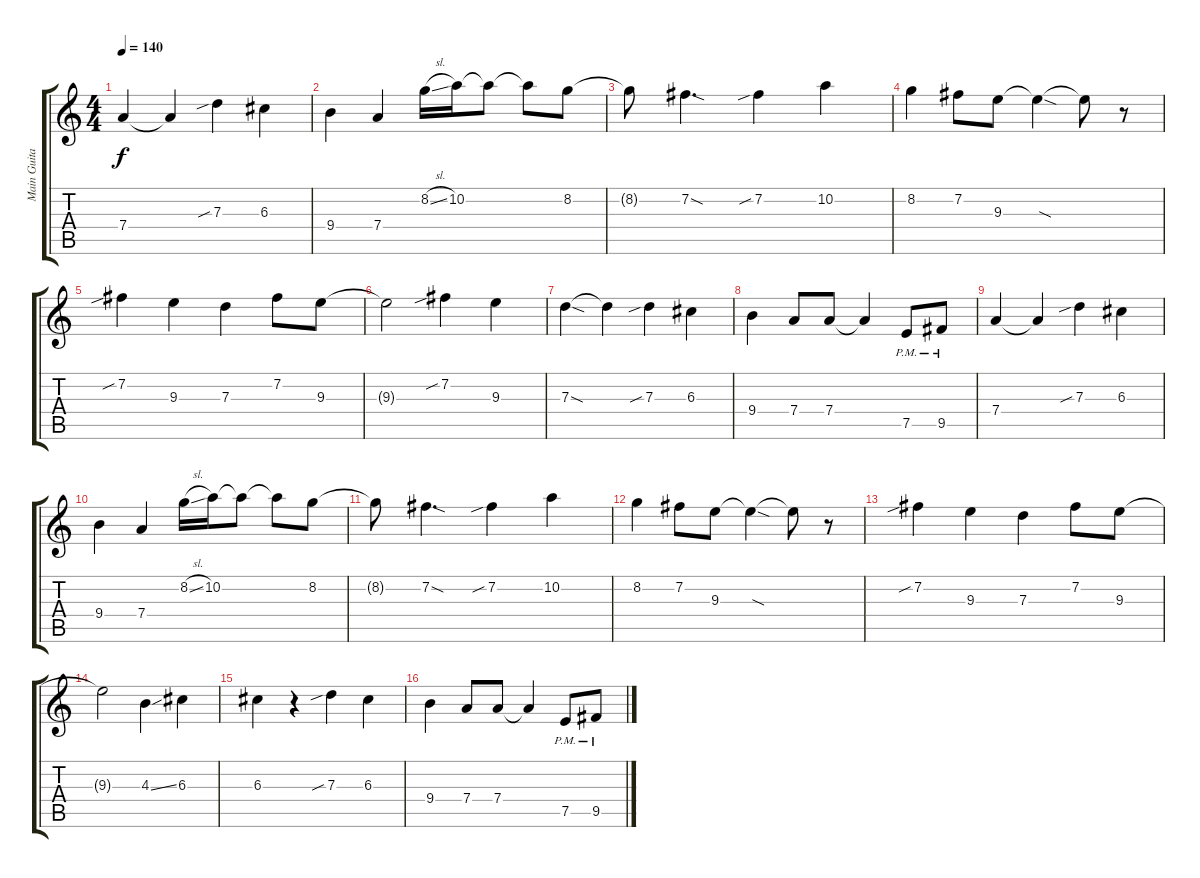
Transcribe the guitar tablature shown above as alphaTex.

\track ("Main Guitar" "Main Guita") {instrument overdrivenguitar}
\staff {score tabs}
\tuning (E4 B3 G3 D3 A2 E2) {hide}
\ts (4 4)
\tempo 140
\clef g2
\ks c
7.4.4{dy f} 7.4{t}.4 7.3{sib}.4 6.3.4 |
9.4.4 7.4.4 8.2{sl}.16 10.2.16 10.2{t}.8 10.2{t}.8 8.2.8 |
8.2{t}.8 7.2{sod}.4{d} 7.2{sib}.4 10.2.4 |
8.2.4 7.2.8 9.3.8 9.3{sod t}.4 9.3{t}.8 r.8 |
7.2{sib}.4 9.3.4 7.3.4 7.2.8 9.3.8 |
9.3{t}.2 7.2{sib}.4 9.3.4 |
7.3{sod}.4 7.3{t}.4{txt ""} 7.3{sib}.4 6.3.4 |
9.4.4 7.4.8 7.4.8 7.4{t}.4 7.5{pm}.8 9.5{pm}.8 |
7.4.4 7.4{t}.4 7.3{sib}.4 6.3.4 |
9.4.4 7.4.4 8.2{sl}.16 10.2.16 10.2{t}.8 10.2{t}.8 8.2.8 |
8.2{t}.8 7.2{sod}.4{d} 7.2{sib}.4 10.2.4 |
8.2.4 7.2.8 9.3.8 9.3{sod t}.4 9.3{t}.8 r.8 |
7.2{sib}.4 9.3.4 7.3.4 7.2.8 9.3.8 |
9.3{t}.2 4.3{ss}.4 6.3.4 |
6.3.4 r.4 7.3{sib}.4 6.3.4 |
9.4.4 7.4.8 7.4.8 7.4{t}.4 7.5{pm}.8 9.5{pm}.8
